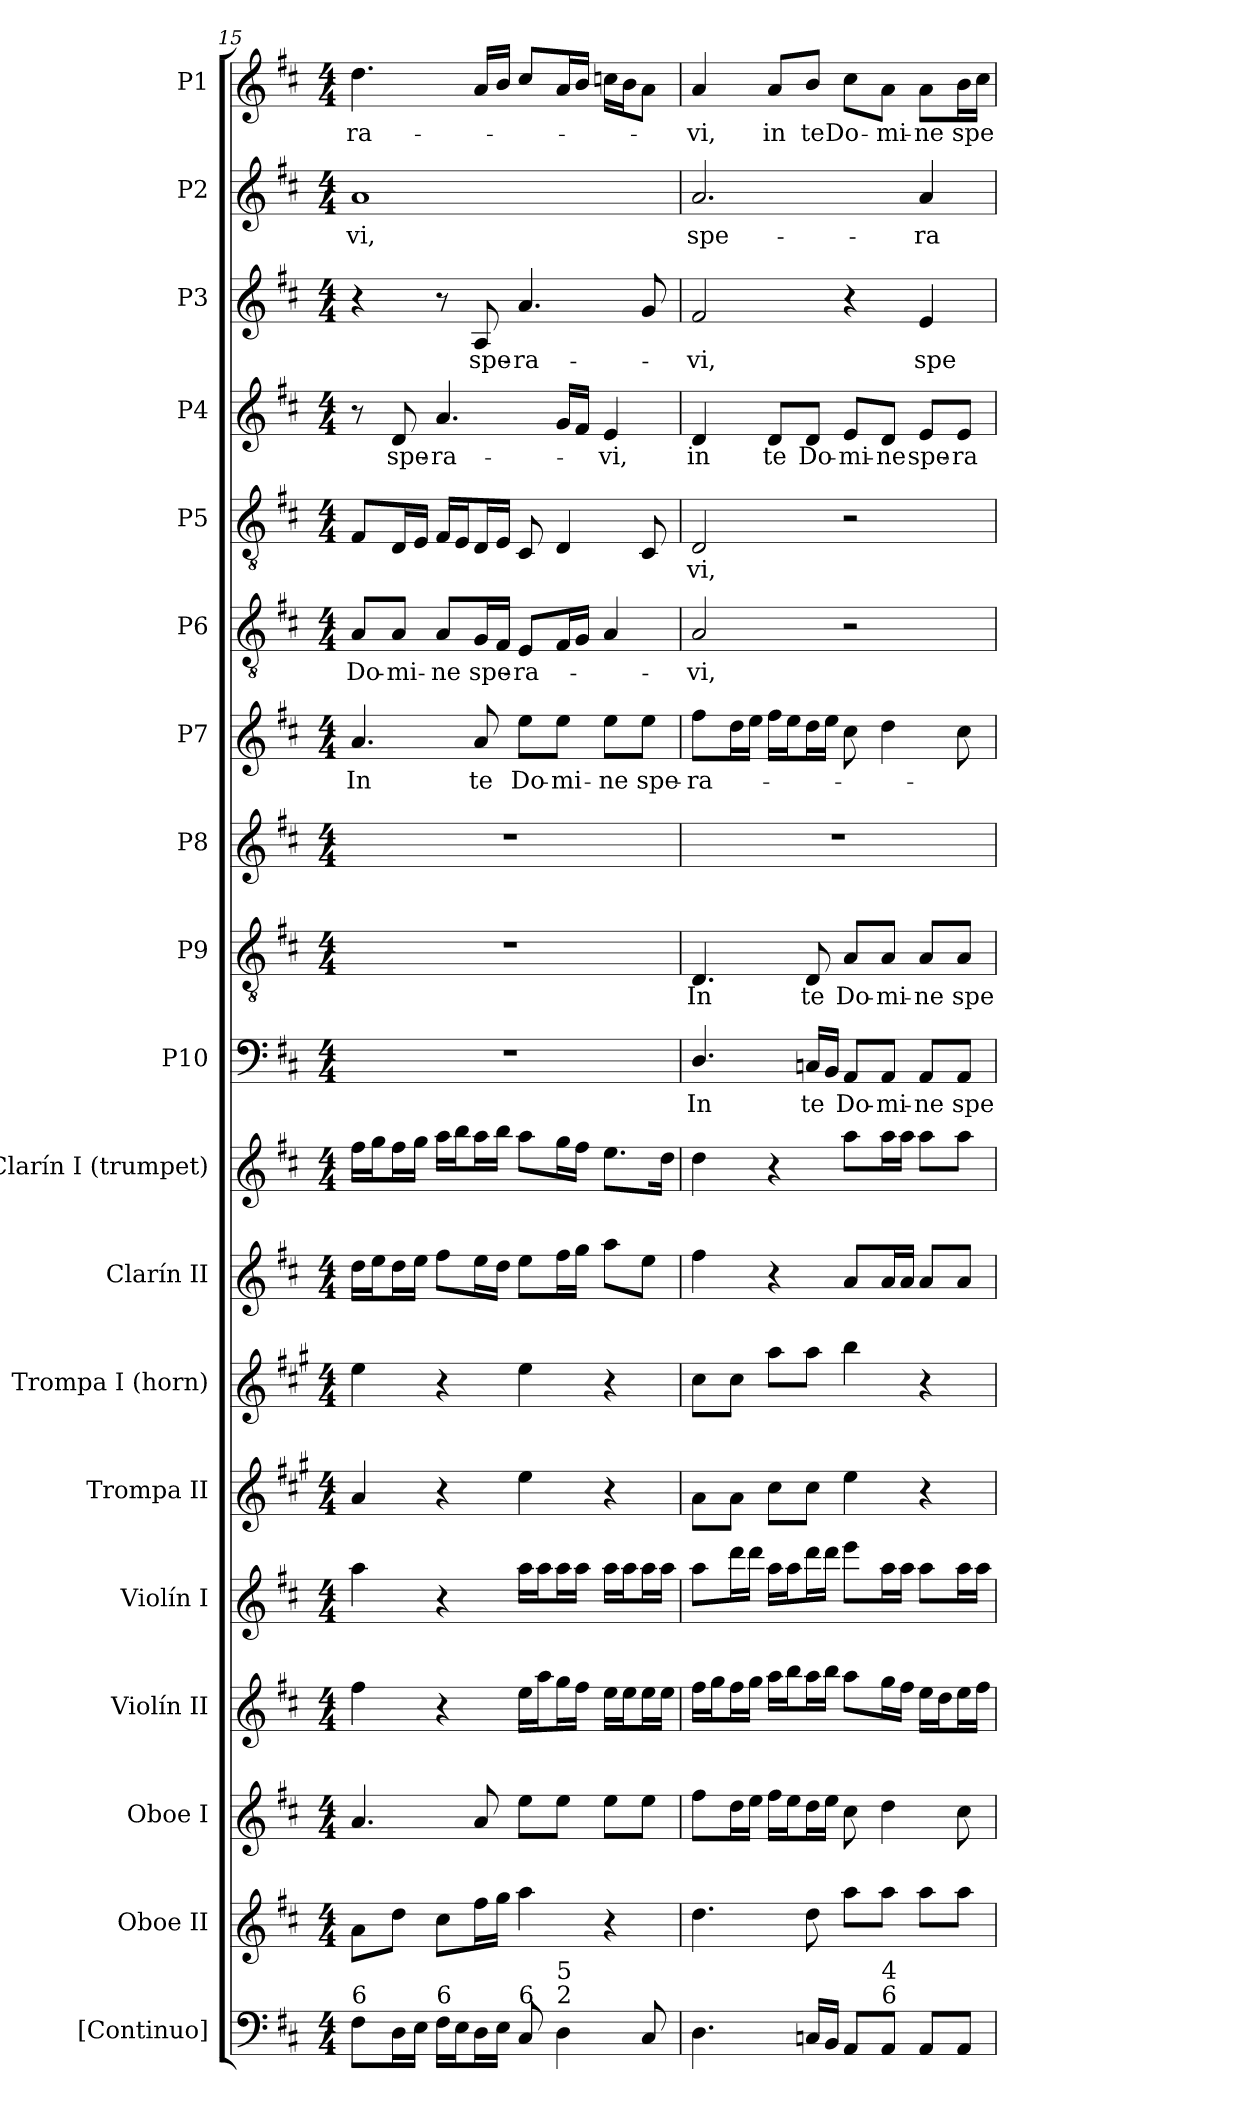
**kern	**kern	**kern	**kern	**kern	**kern	**kern	**kern	**kern	**kern	**text	**kern	**text	**kern	**kern	**text	**kern	**text	**kern	**text	**kern	**text	**kern	**text	**kern	**text	**kern	**text
*part19	*part18	*part17	*part16	*part15	*part14	*part13	*part12	*part11	*part10	*part10	*part9	*part9	*part8	*part7	*part7	*part6	*part6	*part5	*part5	*part4	*part4	*part3	*part3	*part2	*part2	*part1	*part1
*staff19	*staff18	*staff17	*staff16	*staff15	*staff14	*staff13	*staff12	*staff11	*staff10	*staff10	*staff9	*staff9	*staff8	*staff7	*staff7	*staff6	*staff6	*staff5	*staff5	*staff4	*staff4	*staff3	*staff3	*staff2	*staff2	*staff1	*staff1
*I"[Continuo]	*I"Oboe II	*I"Oboe I	*I"Violín II	*I"Violín I	*I"Trompa II	*I"Trompa I (horn)	*I"Clarín II	*I"Clarín I (trumpet)	*I"P10	*	*I"P9	*	*I"P8	*I"P7	*	*I"P6	*	*I"P5	*	*I"P4	*	*I"P3	*	*I"P2	*	*I"P1	*
*I'Cont.	*I'Ob. I	*I'Ob. I	*I'Vln. II	*I'Vln. I	*	*	*	*	*	*	*	*	*	*	*	*	*	*	*	*	*	*	*	*	*	*	*
!!LO:PB:g=z
*clefF4	*clefG2	*clefG2	*clefG2	*clefG2	*clefG2	*clefG2	*clefG2	*clefG2	*clefF4	*	*clefGv2	*	*clefG2	*clefG2	*	*clefGv2	*	*clefGv2	*	*clefG2	*	*clefG2	*	*clefG2	*	*clefG2	*
*	*	*	*	*	*ITrd4c7	*ITrd4c7	*	*	*	*	*ITrd7c12	*	*	*	*	*ITrd7c12	*	*ITrd7c12	*	*	*	*	*	*	*	*	*
*k[f#c#]	*k[f#c#]	*k[f#c#]	*k[f#c#]	*k[f#c#]	*k[f#c#]	*k[f#c#]	*k[f#c#]	*k[f#c#]	*k[f#c#]	*	*k[f#c#]	*	*k[f#c#]	*k[f#c#]	*	*k[f#c#]	*	*k[f#c#]	*	*k[f#c#]	*	*k[f#c#]	*	*k[f#c#]	*	*k[f#c#]	*
*D:	*D:	*D:	*D:	*D:	*D:	*D:	*D:	*D:	*D:	*	*D:	*	*D:	*D:	*	*D:	*	*D:	*	*D:	*	*D:	*	*D:	*	*D:	*
*M4/4	*M4/4	*M4/4	*M4/4	*M4/4	*M4/4	*M4/4	*M4/4	*M4/4	*M4/4	*	*M4/4	*	*M4/4	*M4/4	*	*M4/4	*	*M4/4	*	*M4/4	*	*M4/4	*	*M4/4	*	*M4/4	*
=15	=15	=15	=15	=15	=15	=15	=15	=15	=15	=15	=15	=15	=15	=15	=15	=15	=15	=15	=15	=15	=15	=15	=15	=15	=15	=15	=15
!	!	!	!	!	!	!	!	!	!	!	!	!	!	!	!LO:LY:b:color=#000000	!	!	!	!	!	!	!	!	!	!	!	!
!	!	!	!	!	!	!	!	!	!	!	!	!	!	!	!	!	!LO:LY:b:color=#000000	!	!	!	!	!	!	!	!	!	!
!	!	!	!	!	!	!	!	!	!	!	!	!	!	!	!	!	!	!	!	!	!	!	!	!	!LO:LY:b:color=#000000	!	!
!LO:TX:a:t=6	!	!	!	!	!	!	!	!	!	!	!	!	!	!	!	!	!	!	!	!	!	!	!	!	!	!	!
!	!	!	!	!	!	!	!	!	!	!	!	!	!	!	!	!	!	!	!	!	!	!	!	!	!	!	!LO:LY:b:color=#000000
8F#i\L	8ai\L	4.ai/	4ff#i\	4aai\	4di/	4ai\	16ddi\LL	16ff#i\LL	1r	.	1r	.	1r	4.ai/	In	8AAi/L	Do-	8FF#i/L	.	8r	.	4r	.	1ai	-vi,	4.ddi\	-ra-
.	.	.	.	.	.	.	16eei\J	16ggi\J	.	.	.	.	.	.	.	.	.	.	.	.	.	.	.	.	.	.	.
!	!	!	!	!	!	!	!	!	!	!	!	!	!	!	!	!	!LO:LY:b:color=#000000	!	!	!	!	!	!	!	!	!	!
!	!	!	!	!	!	!	!	!	!	!	!	!	!	!	!	!	!	!	!	!	!LO:LY:b:color=#000000	!	!	!	!	!	!
16Di\L	8ddi\J	.	.	.	.	.	16ddi\L	16ff#i\L	.	.	.	.	.	.	.	8AAi/J	-mi-	16DDi/L	.	8di/	spe-	.	.	.	.	.	.
16Ei\JJ	.	.	.	.	.	.	16eei\JJ	16ggi\JJ	.	.	.	.	.	.	.	.	.	16EEi/JJ	.	.	.	.	.	.	.	.	.
!	!	!	!	!	!	!	!	!	!	!	!	!	!	!	!	!	!LO:LY:b:color=#000000	!	!	!	!	!	!	!	!	!	!
!LO:TX:a:t=6	!	!	!	!	!	!	!	!	!	!	!	!	!	!	!	!	!	!	!	!	!	!	!	!	!	!	!
!	!	!	!	!	!	!	!	!	!	!	!	!	!	!	!	!	!	!	!	!	!LO:LY:b:color=#000000	!	!	!	!	!	!
16F#i\LL	8cc#i\L	.	4r	4r	4r	4r	8ff#i\L	16aai\LL	.	.	.	.	.	.	.	8AAi/L	-ne	16FF#i/LL	.	4.ai/	-ra-	8r	.	.	.	.	.
16Ei\J	.	.	.	.	.	.	.	16bbi\J	.	.	.	.	.	.	.	.	.	16EEi/J	.	.	.	.	.	.	.	.	.
!	!	!	!	!	!	!	!	!	!	!	!	!	!	!	!LO:LY:b:color=#000000	!	!	!	!	!	!	!	!	!	!	!	!
!	!	!	!	!	!	!	!	!	!	!	!	!	!	!	!	!	!LO:LY:b:color=#000000	!	!	!	!	!	!	!	!	!	!
!	!	!	!	!	!	!	!	!	!	!	!	!	!	!	!	!	!	!	!	!	!	!	!LO:LY:b:color=#000000	!	!	!	!
16Di\L	16ff#i\L	8ai/	.	.	.	.	16eei\L	16aai\L	.	.	.	.	.	8ai/	te	16GGi/L	spe-	16DDi/L	.	.	.	8Ai/	spe-	.	.	16ai/LL	.
16Ei\JJ	16ggi\JJ	.	.	.	.	.	16ddi\JJ	16bbi\JJ	.	.	.	.	.	.	.	16FF#i/JJ	.	16EEi/JJ	.	.	.	.	.	.	.	16bi/JJ	.
!	!	!	!	!	!	!	!	!	!	!	!	!	!	!	!LO:LY:b:color=#000000	!	!	!	!	!	!	!	!	!	!	!	!
!	!	!	!	!	!	!	!	!	!	!	!	!	!	!	!	!	!LO:LY:b:color=#000000	!	!	!	!	!	!	!	!	!	!
!LO:TX:a:t=6	!	!	!	!	!	!	!	!	!	!	!	!	!	!	!	!	!	!	!	!	!	!	!	!	!	!	!
!	!	!	!	!	!	!	!	!	!	!	!	!	!	!	!	!	!	!	!	!	!	!	!LO:LY:b:color=#000000	!	!	!	!
8C#i/	4aai\	8eei\L	16eei\LL	16aai\LL	4ai\	4ai\	8eei\L	8aai\L	.	.	.	.	.	8eei\L	Do-	8EEi/L	-ra-	8CC#i/	.	.	.	4.ai/	-ra-	.	.	8cc#i/L	.
.	.	.	16aai\J	16aai\J	.	.	.	.	.	.	.	.	.	.	.	.	.	.	.	.	.	.	.	.	.	.	.
!LO:TX:a:t=2	!	!	!	!	!	!	!	!	!	!	!	!	!	!	!	!	!	!	!	!	!	!	!	!	!	!	!
!LO:TX:a:t=5	!	!	!	!	!	!	!	!	!	!	!	!	!	!	!	!	!	!	!	!	!	!	!	!	!	!	!
!	!	!	!	!	!	!	!	!	!	!	!	!	!	!	!LO:LY:b:color=#000000	!	!	!	!	!	!	!	!	!	!	!	!
4Di\	.	8eei\J	16ggi\L	16aai\L	.	.	16ff#i\L	16ggi\L	.	.	.	.	.	8eei\J	-mi-	16FF#i/L	.	4DDi/	.	16gi/LL	.	.	.	.	.	16ai/L	.
.	.	.	16ff#i\JJ	16aai\JJ	.	.	16ggi\JJ	16ff#i\JJ	.	.	.	.	.	.	.	16GGi/JJ	.	.	.	16f#i/JJ	.	.	.	.	.	16bi/JJ	.
!	!	!	!	!	!	!	!	!	!	!	!	!	!	!	!LO:LY:b:color=#000000	!	!	!	!	!	!	!	!	!	!	!	!
!	!	!	!	!	!	!	!	!	!	!	!	!	!	!	!	!	!	!	!	!	!LO:LY:b:color=#000000	!	!	!	!	!	!
.	4r	8eei\L	16eei\LL	16aai\LL	4r	4r	8aai\L	8.eei\L	.	.	.	.	.	8eei\L	-ne	4AAi/	.	.	.	4ei/	-vi,	.	.	.	.	16ccni\LL	.
.	.	.	16eei\J	16aai\J	.	.	.	.	.	.	.	.	.	.	.	.	.	.	.	.	.	.	.	.	.	16bi\J	.
!	!	!	!	!	!	!	!	!	!	!	!	!	!	!	!LO:LY:b:color=#000000	!	!	!	!	!	!	!	!	!	!	!	!
8C#i/	.	8eei\J	16eei\L	16aai\L	.	.	8eei\J	.	.	.	.	.	.	8eei\J	spe-	.	.	8CC#i/	.	.	.	8gi/	.	.	.	8ai\J	.
.	.	.	16eei\JJ	16aai\JJ	.	.	.	16ddi\Jk	.	.	.	.	.	.	.	.	.	.	.	.	.	.	.	.	.	.	.
=16	=16	=16	=16	=16	=16	=16	=16	=16	=16	=16	=16	=16	=16	=16	=16	=16	=16	=16	=16	=16	=16	=16	=16	=16	=16	=16	=16
!	!	!	!	!	!	!	!	!	!	!LO:LY:b:color=#000000	!	!	!	!	!	!	!	!	!	!	!	!	!	!	!	!	!
!	!	!	!	!	!	!	!	!	!	!	!	!LO:LY:b:color=#000000	!	!	!	!	!	!	!	!	!	!	!	!	!	!	!
!	!	!	!	!	!	!	!	!	!	!	!	!	!	!	!LO:LY:b:color=#000000	!	!	!	!	!	!	!	!	!	!	!	!
!	!	!	!	!	!	!	!	!	!	!	!	!	!	!	!	!	!LO:LY:b:color=#000000	!	!	!	!	!	!	!	!	!	!
!	!	!	!	!	!	!	!	!	!	!	!	!	!	!	!	!	!	!	!LO:LY:b:color=#000000	!	!	!	!	!	!	!	!
!	!	!	!	!	!	!	!	!	!	!	!	!	!	!	!	!	!	!	!	!	!LO:LY:b:color=#000000	!	!	!	!	!	!
!	!	!	!	!	!	!	!	!	!	!	!	!	!	!	!	!	!	!	!	!	!	!	!LO:LY:b:color=#000000	!	!	!	!
!	!	!	!	!	!	!	!	!	!	!	!	!	!	!	!	!	!	!	!	!	!	!	!	!	!LO:LY:b:color=#000000	!	!
!	!	!	!	!	!	!	!	!	!	!	!	!	!	!	!	!	!	!	!	!	!	!	!	!	!	!	!LO:LY:b:color=#000000
4.Di\	4.ddi\	8ff#i\L	16ff#i\LL	8aai\L	8di\L	8f#i\L	4ff#i\	4ddi\	4.Di/	In	4.DDi/	In	1r	8ff#i\L	-ra-	2AAi/	-vi,	2DDi/	-vi,	4di/	in	2f#i/	-vi,	2.ai/	spe-	4ai/	-vi,
.	.	.	16ggi\J	.	.	.	.	.	.	.	.	.	.	.	.	.	.	.	.	.	.	.	.	.	.	.	.
.	.	16ddi\L	16ff#i\L	16dddi\L	8di\J	8f#i\J	.	.	.	.	.	.	.	16ddi\L	.	.	.	.	.	.	.	.	.	.	.	.	.
.	.	16eei\JJ	16ggi\JJ	16dddi\JJ	.	.	.	.	.	.	.	.	.	16eei\JJ	.	.	.	.	.	.	.	.	.	.	.	.	.
!	!	!	!	!	!	!	!	!	!	!	!	!	!	!	!	!	!	!	!	!	!LO:LY:b:color=#000000	!	!	!	!	!	!
!	!	!	!	!	!	!	!	!	!	!	!	!	!	!	!	!	!	!	!	!	!	!	!	!	!	!	!LO:LY:b:color=#000000
.	.	16ff#i\LL	16aai\LL	16aai\LL	8f#i\L	8ddi\L	4r	4r	.	.	.	.	.	16ff#i\LL	.	.	.	.	.	8di/L	te	.	.	.	.	8ai/L	in
.	.	16eei\J	16bbi\J	16aai\J	.	.	.	.	.	.	.	.	.	16eei\J	.	.	.	.	.	.	.	.	.	.	.	.	.
!	!	!	!	!	!	!	!	!	!	!LO:LY:b:color=#000000	!	!	!	!	!	!	!	!	!	!	!	!	!	!	!	!	!
!	!	!	!	!	!	!	!	!	!	!	!	!LO:LY:b:color=#000000	!	!	!	!	!	!	!	!	!	!	!	!	!	!	!
!	!	!	!	!	!	!	!	!	!	!	!	!	!	!	!	!	!	!	!	!	!LO:LY:b:color=#000000	!	!	!	!	!	!
!	!	!	!	!	!	!	!	!	!	!	!	!	!	!	!	!	!	!	!	!	!	!	!	!	!	!	!LO:LY:b:color=#000000
16Cni/LL	8ddi\	16ddi\L	16aai\L	16dddi\L	8f#i\J	8ddi\J	.	.	16Cni/LL	te	8DDi/	te	.	16ddi\L	.	.	.	.	.	8di/J	Do-	.	.	.	.	8bi/J	te
16BBi/JJ	.	16eei\JJ	16bbi\JJ	16dddi\JJ	.	.	.	.	16BBi/JJ	.	.	.	.	16eei\JJ	.	.	.	.	.	.	.	.	.	.	.	.	.
!	!	!	!	!	!	!	!	!	!	!LO:LY:b:color=#000000	!	!	!	!	!	!	!	!	!	!	!	!	!	!	!	!	!
!	!	!	!	!	!	!	!	!	!	!	!	!LO:LY:b:color=#000000	!	!	!	!	!	!	!	!	!	!	!	!	!	!	!
!	!	!	!	!	!	!	!	!	!	!	!	!	!	!	!	!	!	!	!	!	!LO:LY:b:color=#000000	!	!	!	!	!	!
!	!	!	!	!	!	!	!	!	!	!	!	!	!	!	!	!	!	!	!	!	!	!	!	!	!	!	!LO:LY:b:color=#000000
8AAi/L	8aai\L	8cc#i\	8aai\L	8eeei\L	4ai\	4eei\	8ai/L	8aai\L	8AAi/L	Do-	8AAi/L	Do-	.	8cc#i\	.	2r	.	2r	.	8ei/L	-mi-	4r	.	.	.	8cc#i\L	Do-
!	!	!	!	!	!	!	!	!	!	!LO:LY:b:color=#000000	!	!	!	!	!	!	!	!	!	!	!	!	!	!	!	!	!
!	!	!	!	!	!	!	!	!	!	!	!	!LO:LY:b:color=#000000	!	!	!	!	!	!	!	!	!	!	!	!	!	!	!
!	!	!	!	!	!	!	!	!	!	!	!	!	!	!	!	!	!	!	!	!	!LO:LY:b:color=#000000	!	!	!	!	!	!
!LO:TX:a:t=6	!	!	!	!	!	!	!	!	!	!	!	!	!	!	!	!	!	!	!	!	!	!	!	!	!	!	!
!LO:TX:a:t=4	!	!	!	!	!	!	!	!	!	!	!	!	!	!	!	!	!	!	!	!	!	!	!	!	!	!	!
!	!	!	!	!	!	!	!	!	!	!	!	!	!	!	!	!	!	!	!	!	!	!	!	!	!	!	!LO:LY:b:color=#000000
8AAi/J	8aai\J	4ddi\	16ggi\L	16aai\L	.	.	16ai/L	16aai\L	8AAi/J	-mi-	8AAi/J	-mi-	.	4ddi\	.	.	.	.	.	8di/J	-ne	.	.	.	.	8ai\J	-mi-
.	.	.	16ff#i\JJ	16aai\JJ	.	.	16ai/JJ	16aai\JJ	.	.	.	.	.	.	.	.	.	.	.	.	.	.	.	.	.	.	.
!	!	!	!	!	!	!	!	!	!	!LO:LY:b:color=#000000	!	!	!	!	!	!	!	!	!	!	!	!	!	!	!	!	!
!	!	!	!	!	!	!	!	!	!	!	!	!LO:LY:b:color=#000000	!	!	!	!	!	!	!	!	!	!	!	!	!	!	!
!	!	!	!	!	!	!	!	!	!	!	!	!	!	!	!	!	!	!	!	!	!LO:LY:b:color=#000000	!	!	!	!	!	!
!	!	!	!	!	!	!	!	!	!	!	!	!	!	!	!	!	!	!	!	!	!	!	!LO:LY:b:color=#000000	!	!	!	!
!	!	!	!	!	!	!	!	!	!	!	!	!	!	!	!	!	!	!	!	!	!	!	!	!	!LO:LY:b:color=#000000	!	!
!	!	!	!	!	!	!	!	!	!	!	!	!	!	!	!	!	!	!	!	!	!	!	!	!	!	!	!LO:LY:b:color=#000000
8AAi/L	8aai\L	.	16eei\LL	8aai\L	4r	4r	8ai/L	8aai\L	8AAi/L	-ne	8AAi/L	-ne	.	.	.	.	.	.	.	8ei/L	spe-	4ei/	spe-	4ai/	-ra-	8ai\L	-ne
.	.	.	16ddi\J	.	.	.	.	.	.	.	.	.	.	.	.	.	.	.	.	.	.	.	.	.	.	.	.
!	!	!	!	!	!	!	!	!	!	!LO:LY:b:color=#000000	!	!	!	!	!	!	!	!	!	!	!	!	!	!	!	!	!
!	!	!	!	!	!	!	!	!	!	!	!	!LO:LY:b:color=#000000	!	!	!	!	!	!	!	!	!	!	!	!	!	!	!
!	!	!	!	!	!	!	!	!	!	!	!	!	!	!	!	!	!	!	!	!	!LO:LY:b:color=#000000	!	!	!	!	!	!
!	!	!	!	!	!	!	!	!	!	!	!	!	!	!	!	!	!	!	!	!	!	!	!	!	!	!	!LO:LY:b:color=#000000
8AAi/J	8aai\J	8cc#i\	16eei\L	16aai\L	.	.	8ai/J	8aai\J	8AAi/J	spe-	8AAi/J	spe-	.	8cc#i\	.	.	.	.	.	8ei/J	-ra-	.	.	.	.	16bi\L	spe-
.	.	.	16ff#i\JJ	16aai\JJ	.	.	.	.	.	.	.	.	.	.	.	.	.	.	.	.	.	.	.	.	.	16cc#i\JJ	.
=	=	=	=	=	=	=	=	=	=	=	=	=	=	=	=	=	=	=	=	=	=	=	=	=	=	=	=
*-	*-	*-	*-	*-	*-	*-	*-	*-	*-	*-	*-	*-	*-	*-	*-	*-	*-	*-	*-	*-	*-	*-	*-	*-	*-	*-	*-
